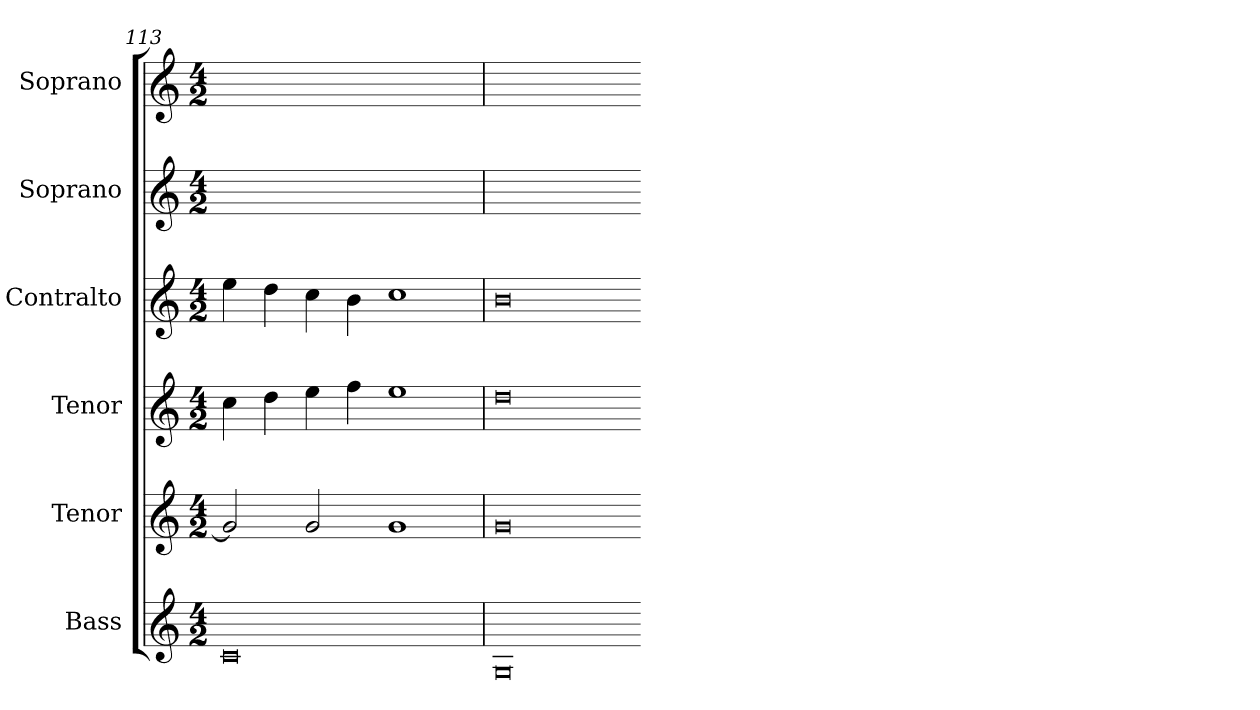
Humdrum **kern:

**kern	**kern	**kern	**kern	**kern	**kern
*part6	*part5	*part4	*part3	*part2	*part1
*staff6	*staff5	*staff4	*staff3	*staff2	*staff1
*I"Bass	*I"Tenor	*I"Tenor	*I"Contralto	*I"Soprano	*I"Soprano
*I'B	*I'T	*I'T	*I'A	*I'S	*I'S
*clefG2	*clefG2	*clefG2	*clefG2	*clefG2	*clefG2
*k[]	*k[]	*k[]	*k[]	*k[]	*k[]
*G:mix	*G:mix	*G:mix	*G:mix	*G:mix	*G:mix
*M4/2	*M4/2	*M4/2	*M4/2	*M4/2	*M4/2
=113	=113	=113	=113	=113	=113
0c	2g]	4cc	4ee	0ryy	0ryy
.	.	4dd	4dd	.	.
.	2g	4ee	4cc	.	.
.	.	4ff	4b	.	.
.	1g	1ee	1cc	.	.
=114	=114	=114	=114	=114	=114
0G	0g	0dd	0b	0ryy	0ryy
=-	=-	=-	=-	=-	=-
*-	*-	*-	*-	*-	*-
